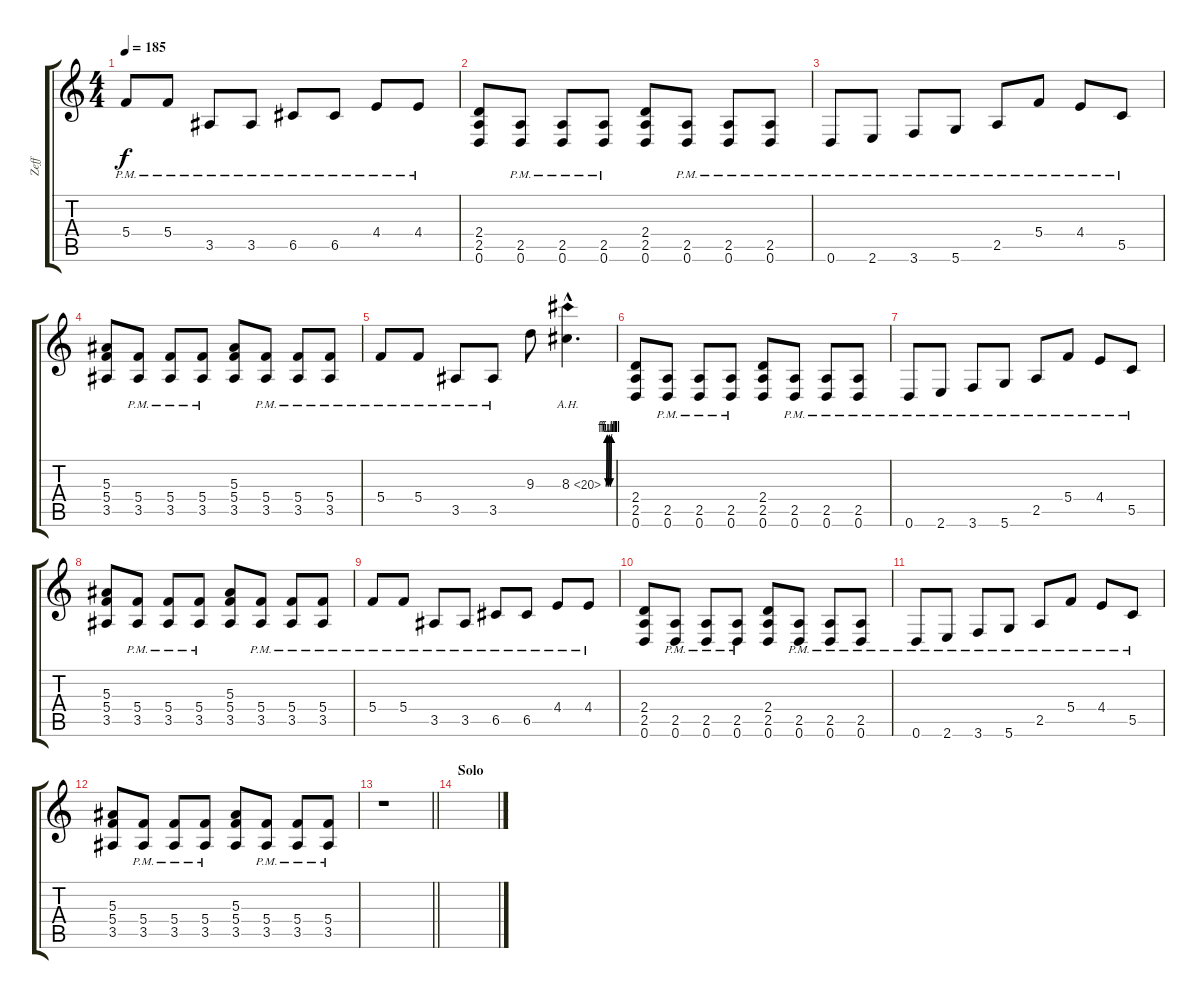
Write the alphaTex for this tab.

\track ("Zeff" "Zeff") {instrument distortionguitar}
\staff {score tabs}
\tuning (D4 A3 F3 C3 G2 D2) {hide}
\ts (4 4)
\tempo 185
\clef g2
\ks c
5.4{pm}.8{dy f} 5.4{pm}.8 3.5{pm}.8 3.5{pm}.8 6.5{pm}.8 6.5{pm}.8 4.4{pm}.8 4.4{pm}.8 |
(2.4 2.5 0.6).8 (2.5{pm} 0.6{pm}).8 (2.5{pm} 0.6{pm}).8 (2.5{pm} 0.6{pm}).8 (2.4 2.5 0.6).8 (2.5{pm} 0.6{pm}).8 (2.5{pm} 0.6{pm}).8 (2.5{pm} 0.6{pm}).8 |
0.6{pm}.8 2.6{pm}.8 3.6{pm}.8 5.6{pm}.8 2.5{pm}.8 5.4{pm}.8 4.4{pm}.8 5.5{pm}.8 |
(5.3 5.4 3.5).8 (5.4{pm} 3.5{pm}).8 (5.4{pm} 3.5{pm}).8 (5.4{pm} 3.5{pm}).8 (5.3 5.4 3.5).8 (5.4{pm} 3.5{pm}).8 (5.4{pm} 3.5{pm}).8 (5.4{pm} 3.5{pm}).8 |
5.4{pm}.8 5.4{pm}.8 3.5{pm}.8 3.5{pm}.8 9.3.8 8.3{be (custom 0 0 10 4 20 0 30 4 40 0 50 4 60 4) ah 12 hac}.4{d} |
(2.4 2.5 0.6).8 (2.5{pm} 0.6{pm}).8 (2.5{pm} 0.6{pm}).8 (2.5{pm} 0.6{pm}).8 (2.4 2.5 0.6).8 (2.5{pm} 0.6{pm}).8 (2.5{pm} 0.6{pm}).8 (2.5{pm} 0.6{pm}).8 |
0.6{pm}.8 2.6{pm}.8 3.6{pm}.8 5.6{pm}.8 2.5{pm}.8 5.4{pm}.8 4.4{pm}.8 5.5{pm}.8 |
(5.3 5.4 3.5).8 (5.4{pm} 3.5{pm}).8 (5.4{pm} 3.5{pm}).8 (5.4{pm} 3.5{pm}).8 (5.3 5.4 3.5).8 (5.4{pm} 3.5{pm}).8 (5.4{pm} 3.5{pm}).8 (5.4{pm} 3.5{pm}).8 |
5.4{pm}.8 5.4{pm}.8 3.5{pm}.8 3.5{pm}.8 6.5{pm}.8 6.5{pm}.8 4.4{pm}.8 4.4{pm}.8 |
(2.4 2.5 0.6).8 (2.5{pm} 0.6{pm}).8 (2.5{pm} 0.6{pm}).8 (2.5{pm} 0.6{pm}).8 (2.4 2.5 0.6).8 (2.5{pm} 0.6{pm}).8 (2.5{pm} 0.6{pm}).8 (2.5{pm} 0.6{pm}).8 |
0.6{pm}.8 2.6{pm}.8 3.6{pm}.8 5.6{pm}.8 2.5{pm}.8 5.4{pm}.8 4.4{pm}.8 5.5{pm}.8 |
(5.3 5.4 3.5).8 (5.4{pm} 3.5{pm}).8 (5.4{pm} 3.5{pm}).8 (5.4{pm} 3.5{pm}).8 (5.3 5.4 3.5).8 (5.4{pm} 3.5{pm}).8 (5.4{pm} 3.5{pm}).8 (5.4{pm} 3.5{pm}).8 |
\barLineRight lightlight
r.1 |
\section ("" "Solo")
